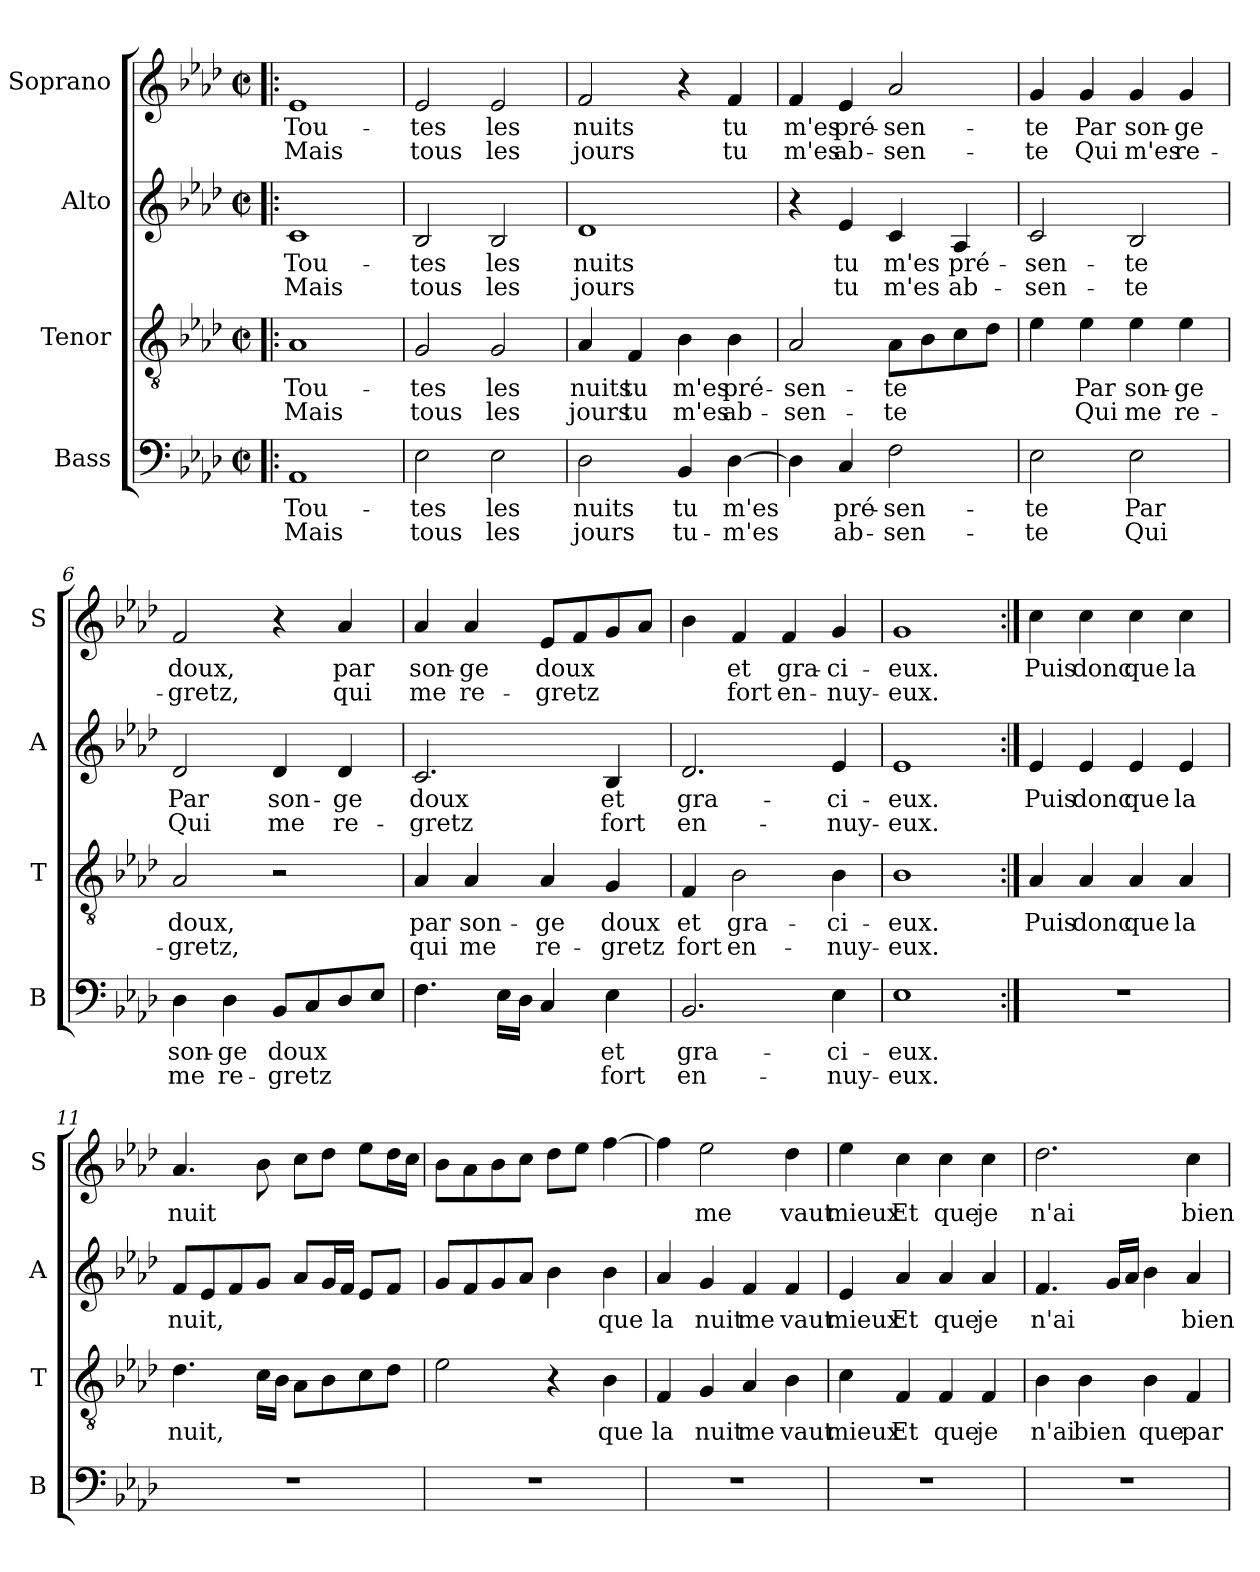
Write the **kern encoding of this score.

**kern	**text	**text	**kern	**text	**text	**kern	**text	**text	**kern	**text	**text
*part4	*part4	*part4	*part3	*part3	*part3	*part2	*part2	*part2	*part1	*part1	*part1
*staff4	*staff4	*staff4	*staff3	*staff3	*staff3	*staff2	*staff2	*staff2	*staff1	*staff1	*staff1
*I"Bass	*	*	*I"Tenor	*	*	*I"Alto	*	*	*I"Soprano	*	*
*I'B	*	*	*I'T	*	*	*I'A	*	*	*I'S	*	*
*clefF4	*	*	*clefGv2	*	*	*clefG2	*	*	*clefG2	*	*
*k[b-e-a-d-]	*	*	*k[b-e-a-d-]	*	*	*k[b-e-a-d-]	*	*	*k[b-e-a-d-]	*	*
*A-:	*	*	*A-:	*	*	*A-:	*	*	*A-:	*	*
*M2/2	*	*	*M2/2	*	*	*M2/2	*	*	*M2/2	*	*
*met(c|)	*	*	*met(c|)	*	*	*met(c|)	*	*	*met(c|)	*	*
=1!|:	=1!|:	=1!|:	=1!|:	=1!|:	=1!|:	=1!|:	=1!|:	=1!|:	=1!|:	=1!|:	=1!|:
1AA-	Tou-	Mais	1A-	Tou-	Mais	1c	Tou-	Mais	1e-	Tou-	Mais
=2	=2	=2	=2	=2	=2	=2	=2	=2	=2	=2	=2
2E-\	-tes	tous	2G/	-tes	tous	2B-/	-tes	tous	2e-/	-tes	tous
2E-\	les	les	2G/	les	les	2B-/	les	les	2e-/	les	les
=3	=3	=3	=3	=3	=3	=3	=3	=3	=3	=3	=3
2D-\	nuits	jours	4A-/	nuits	jours	1d-	nuits	jours	2f/	nuits	jours
.	.	.	4F/	tu	tu	.	.	.	.	.	.
4BB-/	tu	tu-	4B-\	m'es	m'es	.	.	.	4r	.	.
[4D-\	m'es	-m'es	4B-\	pré-	ab-	.	.	.	4f/	tu	tu
=4	=4	=4	=4	=4	=4	=4	=4	=4	=4	=4	=4
4D-\]	.	.	2A-/	-sen-	-sen-	4r	.	.	4f/	m'es	m'es
4C/	pré-	ab-	.	.	.	4e-/	tu	tu	4e-/	pré-	ab-
2F\	-sen-	-sen-	8A-\L	-te	-te	4c/	m'es	m'es	2a-/	-sen-	-sen-
.	.	.	8B-\	.	.	.	.	.	.	.	.
.	.	.	8c\	.	.	4A-/	pré-	ab-	.	.	.
.	.	.	8d-\J	.	.	.	.	.	.	.	.
!!LO:LB:g=z
=5	=5	=5	=5	=5	=5	=5	=5	=5	=5	=5	=5
2E-\	-te	-te	4e-\	.	.	2c/	-sen-	-sen-	4g/	-te	-te
.	.	.	4e-\	Par	Qui	.	.	.	4g/	Par	Qui
2E-\	Par	Qui	4e-\	son-	me	2B-/	-te	-te	4g/	son-	m'es
.	.	.	4e-\	-ge	re-	.	.	.	4g/	-ge	re-
=6	=6	=6	=6	=6	=6	=6	=6	=6	=6	=6	=6
4D-\	son-	me	2A-/	doux,	-gretz,	2d-/	Par	Qui	2f/	doux,	-gretz,
4D-\	-ge	re-	.	.	.	.	.	.	.	.	.
8BB-/L	doux	-gretz	2r	.	.	4d-/	son-	me	4r	.	.
8C/	.	.	.	.	.	.	.	.	.	.	.
8D-/	.	.	.	.	.	4d-/	-ge	re-	4a-/	par	qui
8E-/J	.	.	.	.	.	.	.	.	.	.	.
=7	=7	=7	=7	=7	=7	=7	=7	=7	=7	=7	=7
4.F\	.	.	4A-/	par	qui	2.c/	doux	-gretz	4a-/	son-	me
.	.	.	4A-/	son-	me	.	.	.	4a-/	-ge	re-
16E-\LL	.	.	.	.	.	.	.	.	.	.	.
16D-\JJ	.	.	.	.	.	.	.	.	.	.	.
4C/	.	.	4A-/	-ge	re-	.	.	.	8e-/L	doux	-gretz
.	.	.	.	.	.	.	.	.	8f/	.	.
4E-\	et	fort	4G/	doux	-gretz	4B-/	et	fort	8g/	.	.
.	.	.	.	.	.	.	.	.	8a-/J	.	.
=8	=8	=8	=8	=8	=8	=8	=8	=8	=8	=8	=8
2.BB-/	gra-	en-	4F/	et	fort	2.d-/	gra-	en-	4b-\	.	.
.	.	.	2B-\	gra-	en-	.	.	.	4f/	et	fort
.	.	.	.	.	.	.	.	.	4f/	gra-	en-
4E-\	-ci-	-nuy-	4B-\	-ci-	-nuy-	4e-/	-ci-	-nuy-	4g/	-ci-	-nuy-
=9	=9	=9	=9	=9	=9	=9	=9	=9	=9	=9	=9
1E-	-eux.	-eux.	1B-	-eux.	-eux.	1e-	-eux.	-eux.	1g	-eux.	-eux.
!!LO:PB:g=z
=10:|!	=10:|!	=10:|!	=10:|!	=10:|!	=10:|!	=10:|!	=10:|!	=10:|!	=10:|!	=10:|!	=10:|!
1r	.	.	4A-/	Puis	.	4e-/	Puis	.	4cc\	Puis	.
.	.	.	4A-/	donc	.	4e-/	donc	.	4cc\	donc	.
.	.	.	4A-/	que	.	4e-/	que	.	4cc\	que	.
.	.	.	4A-/	la	.	4e-/	la	.	4cc\	la	.
=11	=11	=11	=11	=11	=11	=11	=11	=11	=11	=11	=11
1r	.	.	4.d-\	nuit,	.	8f/L	nuit,	.	4.a-/	nuit	.
.	.	.	.	.	.	8e-/	.	.	.	.	.
.	.	.	.	.	.	8f/	.	.	.	.	.
.	.	.	16c\LL	.	.	8g/J	.	.	8b-\	.	.
.	.	.	16B-\JJ	.	.	.	.	.	.	.	.
.	.	.	8A-\L	.	.	8a-/L	.	.	8cc\L	.	.
.	.	.	8B-\	.	.	16g/L	.	.	8dd-\J	.	.
.	.	.	.	.	.	16f/JJ	.	.	.	.	.
.	.	.	8c\	.	.	8e-/L	.	.	8ee-\L	.	.
.	.	.	8d-\J	.	.	8f/J	.	.	16dd-\L	.	.
.	.	.	.	.	.	.	.	.	16cc\JJ	.	.
=12	=12	=12	=12	=12	=12	=12	=12	=12	=12	=12	=12
1r	.	.	2e-\	.	.	8g/L	.	.	8b-\L	.	.
.	.	.	.	.	.	8f/	.	.	8a-\	.	.
.	.	.	.	.	.	8g/	.	.	8b-\	.	.
.	.	.	.	.	.	8a-/J	.	.	8cc\J	.	.
.	.	.	4r	.	.	4b-\	.	.	8dd-\L	.	.
.	.	.	.	.	.	.	.	.	8ee-\J	.	.
.	.	.	4B-\	que	.	4b-\	que	.	[4ff\	.	.
=13	=13	=13	=13	=13	=13	=13	=13	=13	=13	=13	=13
1r	.	.	4F/	la	.	4a-/	la	.	4ff\]	.	.
.	.	.	4G/	nuit	.	4g/	nuit	.	2ee-\	me	.
.	.	.	4A-/	me	.	4f/	me	.	.	.	.
.	.	.	4B-\	vaut	.	4f/	vaut	.	4dd-\	vaut	.
!!LO:LB:g=z
=14	=14	=14	=14	=14	=14	=14	=14	=14	=14	=14	=14
1r	.	.	4c\	mieux	.	4e-/	mieux	.	4ee-\	mieux	.
.	.	.	4F/	Et	.	4a-/	Et	.	4cc\	Et	.
.	.	.	4F/	que	.	4a-/	que	.	4cc\	que	.
.	.	.	4F/	je	.	4a-/	je	.	4cc\	je	.
=15	=15	=15	=15	=15	=15	=15	=15	=15	=15	=15	=15
1r	.	.	4B-\	n'ai	.	4.f/	n'ai	.	2.dd-\	n'ai	.
.	.	.	4B-\	bien	.	.	.	.	.	.	.
.	.	.	.	.	.	16g/LL	.	.	.	.	.
.	.	.	.	.	.	16a-/JJ	.	.	.	.	.
.	.	.	4B-\	que	.	4b-\	.	.	.	.	.
.	.	.	4F/	par	.	4a-/	bien	.	4cc\	bien	.
=	=	=	=	=	=	=	=	=	=	=	=
*-	*-	*-	*-	*-	*-	*-	*-	*-	*-	*-	*-
